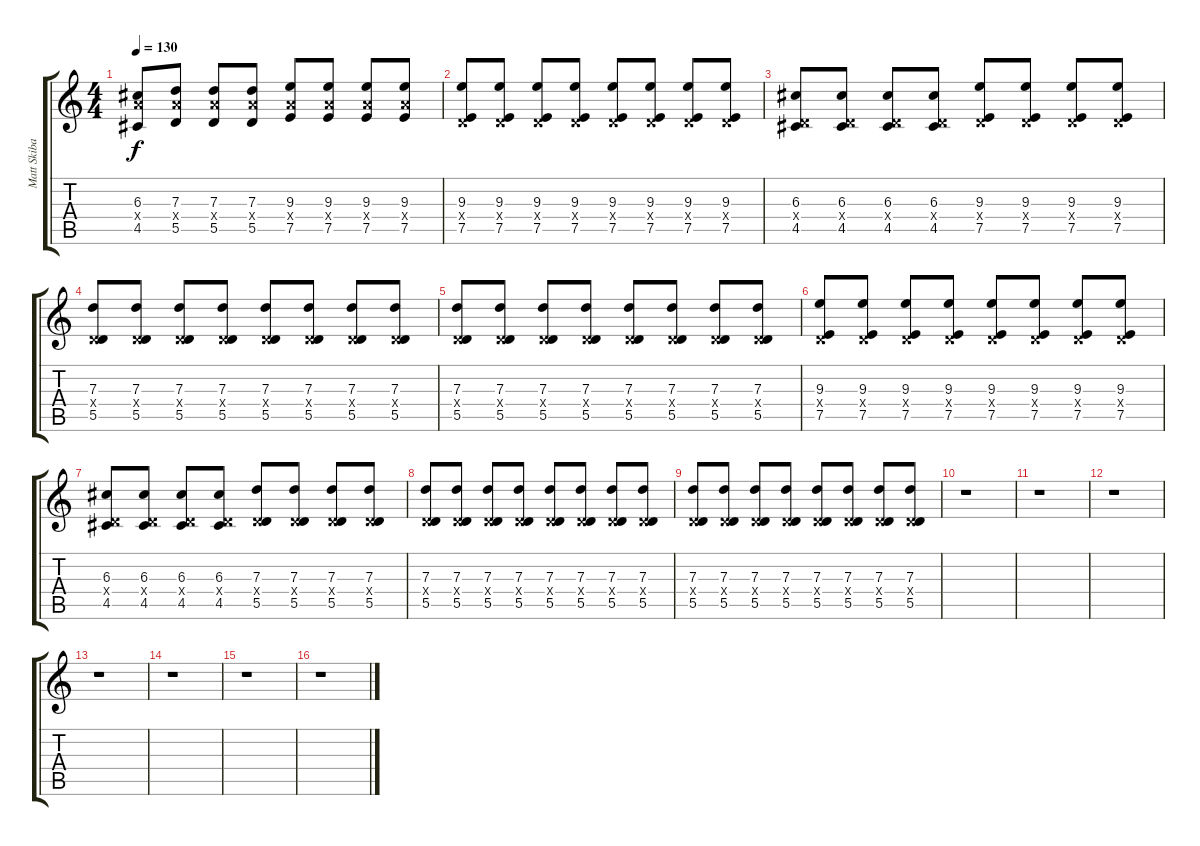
\track ("Matt Skiba 3" "Matt Skiba") {instrument overdrivenguitar}
\staff {score tabs}
\tuning (E4 B3 G3 D3 A2 E2) {hide}
\ts (4 4)
\tempo 130
\clef g2
\ks c
(6.3 7.4{x} 4.5).8{dy f} (7.3 7.4{x} 5.5).8 (7.3 7.4{x} 5.5).8 (7.3 7.4{x} 5.5).8 (9.3 7.4{x} 7.5).8 (9.3 7.4{x} 7.5).8 (9.3 7.4{x} 7.5).8 (9.3 7.4{x} 7.5).8 |
(9.3 0.4{x} 7.5).8 (9.3 0.4{x} 7.5).8 (9.3 0.4{x} 7.5).8 (9.3 0.4{x} 7.5).8 (9.3 0.4{x} 7.5).8 (9.3 0.4{x} 7.5).8 (9.3 0.4{x} 7.5).8 (9.3 0.4{x} 7.5).8 |
(6.3 0.4{x} 4.5).8 (6.3 0.4{x} 4.5).8 (6.3 0.4{x} 4.5).8 (6.3 0.4{x} 4.5).8 (9.3 0.4{x} 7.5).8 (9.3 0.4{x} 7.5).8 (9.3 0.4{x} 7.5).8 (9.3 0.4{x} 7.5).8 |
(7.3 0.4{x} 5.5).8 (7.3 0.4{x} 5.5).8 (7.3 0.4{x} 5.5).8 (7.3 0.4{x} 5.5).8 (7.3 0.4{x} 5.5).8 (7.3 0.4{x} 5.5).8 (7.3 0.4{x} 5.5).8 (7.3 0.4{x} 5.5).8 |
(7.3 0.4{x} 5.5).8 (7.3 0.4{x} 5.5).8 (7.3 0.4{x} 5.5).8 (7.3 0.4{x} 5.5).8 (7.3 0.4{x} 5.5).8 (7.3 0.4{x} 5.5).8 (7.3 0.4{x} 5.5).8 (7.3 0.4{x} 5.5).8 |
(9.3 0.4{x} 7.5).8 (9.3 0.4{x} 7.5).8 (9.3 0.4{x} 7.5).8 (9.3 0.4{x} 7.5).8 (9.3 0.4{x} 7.5).8 (9.3 0.4{x} 7.5).8 (9.3 0.4{x} 7.5).8 (9.3 0.4{x} 7.5).8 |
(6.3 0.4{x} 4.5).8 (6.3 0.4{x} 4.5).8 (6.3 0.4{x} 4.5).8 (6.3 0.4{x} 4.5).8 (7.3 0.4{x} 5.5).8 (7.3 0.4{x} 5.5).8 (7.3 0.4{x} 5.5).8 (7.3 0.4{x} 5.5).8 |
(7.3 0.4{x} 5.5).8 (7.3 0.4{x} 5.5).8 (7.3 0.4{x} 5.5).8 (7.3 0.4{x} 5.5).8 (7.3 0.4{x} 5.5).8 (7.3 0.4{x} 5.5).8 (7.3 0.4{x} 5.5).8 (7.3 0.4{x} 5.5).8 |
(7.3 0.4{x} 5.5).8 (7.3 0.4{x} 5.5).8 (7.3 0.4{x} 5.5).8 (7.3 0.4{x} 5.5).8 (7.3 0.4{x} 5.5).8 (7.3 0.4{x} 5.5).8 (7.3 0.4{x} 5.5).8 (7.3 0.4{x} 5.5).8 |
r.1 |
r.1 |
r.1 |
r.1 |
r.1 |
r.1 |
r.1
